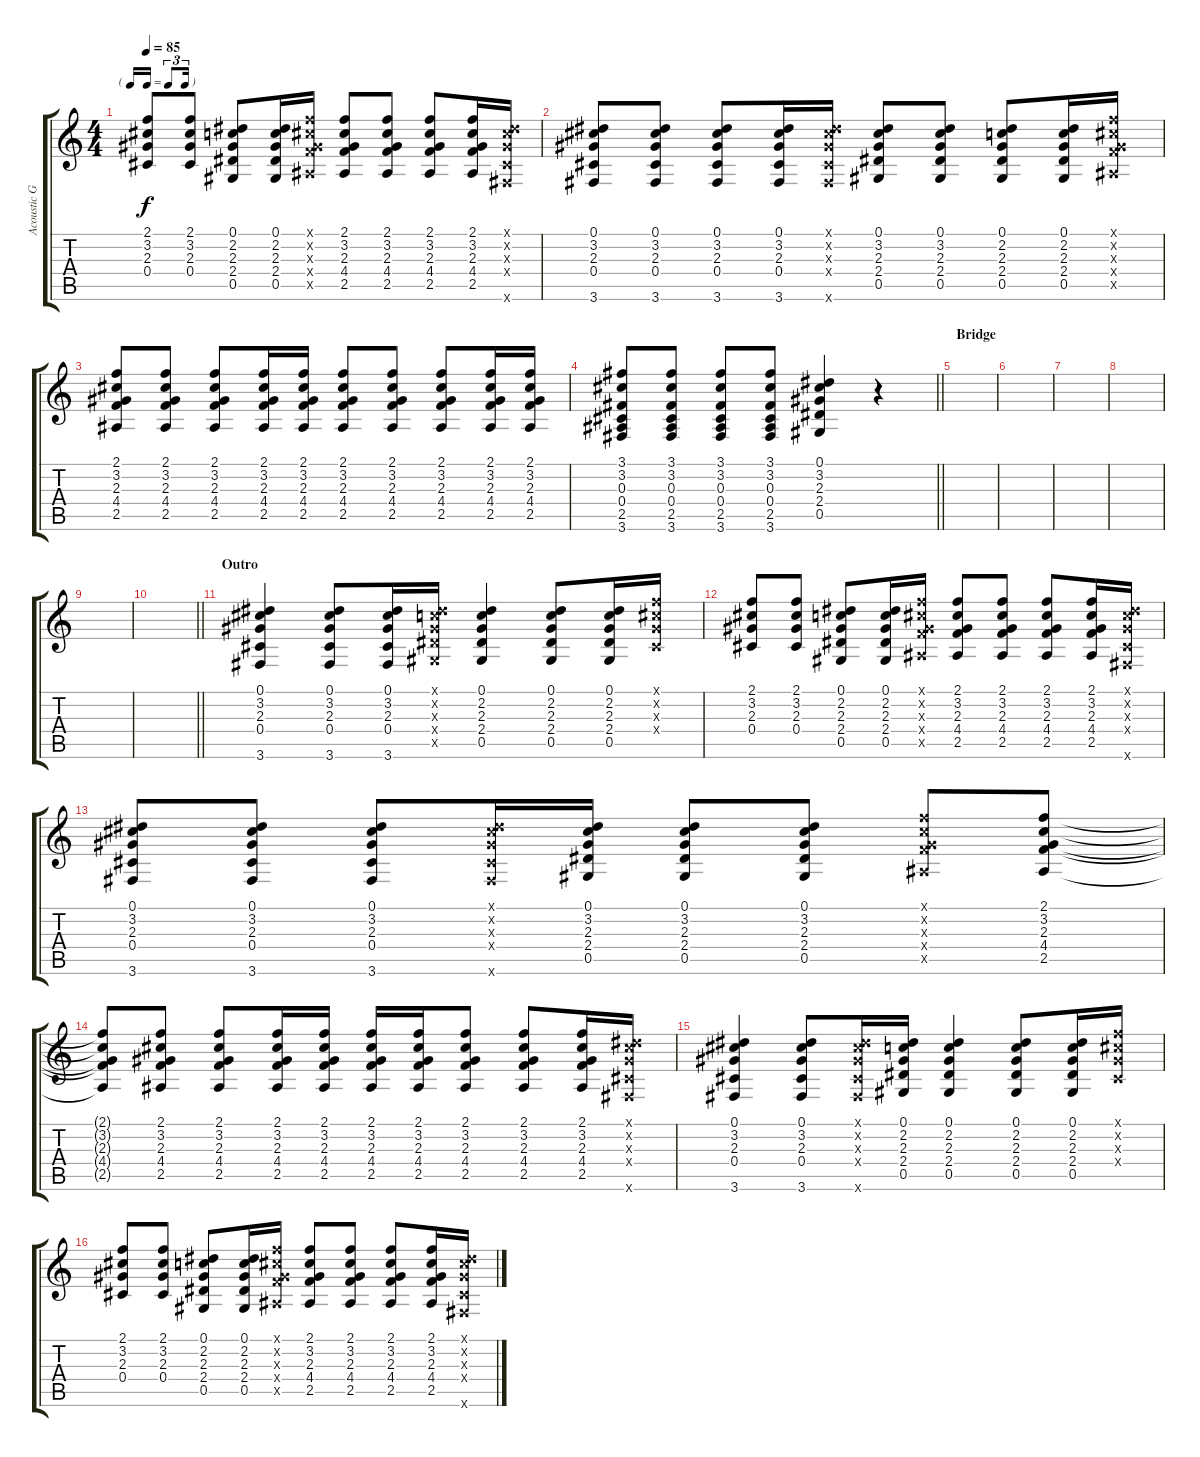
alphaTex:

\track ("Acoustic Guitar (L)" "Acoustic G") {instrument acousticguitarsteel}
\staff {score tabs}
\tuning (Eb4 Bb3 Gb3 Db3 Ab2 Eb2) {hide}
\ts (4 4)
\tf triplet16th
\tempo 85
\clef g2
\ks c
(2.1 3.2 2.3 0.4).8{dy f} (2.1 3.2 2.3 0.4).8 (0.1 2.2 2.3 2.4 0.5).8 (0.1 2.2 2.3 2.4 0.5).16 (2.1{x} 3.2{x} 2.3{x} 4.4{x} 2.5{x}).16 (2.1 3.2 2.3 4.4 2.5).8 (2.1 3.2 2.3 4.4 2.5).8 (2.1 3.2 2.3 4.4 2.5).8 (2.1 3.2 2.3 4.4 2.5).16 (0.1{x} 3.2{x} 2.3{x} 0.4{x} 3.6{x}).16 |
(0.1 3.2 2.3 0.4 3.6).8 (0.1 3.2 2.3 0.4 3.6).8 (0.1 3.2 2.3 0.4 3.6).8 (0.1 3.2 2.3 0.4 3.6).16 (0.1{x} 3.2{x} 2.3{x} 0.4{x} 3.6{x}).16 (0.1 3.2 2.3 2.4 0.5).8 (0.1 3.2 2.3 2.4 0.5).8 (0.1 2.2 2.3 2.4 0.5).8 (0.1 2.2 2.3 2.4 0.5).16 (2.1{x} 3.2{x} 2.3{x} 4.4{x} 2.5{x}).16 |
(2.1 3.2 2.3 4.4 2.5).8 (2.1 3.2 2.3 4.4 2.5).8 (2.1 3.2 2.3 4.4 2.5).8 (2.1 3.2 2.3 4.4 2.5).16 (2.1 3.2 2.3 4.4 2.5).16 (2.1 3.2 2.3 4.4 2.5).8 (2.1 3.2 2.3 4.4 2.5).8 (2.1 3.2 2.3 4.4 2.5).8 (2.1 3.2 2.3 4.4 2.5).16 (2.1 3.2 2.3 4.4 2.5).16 |
\barLineRight lightlight
(3.1 3.2 0.3 0.4 2.5 3.6).8 (3.1 3.2 0.3 0.4 2.5 3.6).8 (3.1 3.2 0.3 0.4 2.5 3.6).8 (3.1 3.2 0.3 0.4 2.5 3.6).8 (0.1 3.2 2.3 2.4 0.5).4 r.4 |
\section ("" "Bridge")
|
|
|
|
|
\barLineRight lightlight
|
\section ("" "Outro")
(0.1 3.2 2.3 0.4 3.6).4 (0.1 3.2 2.3 0.4 3.6).8 (0.1 3.2 2.3 0.4 3.6).16 (0.1{x} 2.2{x} 2.3{x} 2.4{x} 0.5{x}).16 (0.1 2.2 2.3 2.4 0.5).4 (0.1 2.2 2.3 2.4 0.5).8 (0.1 2.2 2.3 2.4 0.5).16 (2.1{x} 3.2{x} 2.3{x} 0.4{x}).16 |
(2.1 3.2 2.3 0.4).8 (2.1 3.2 2.3 0.4).8 (0.1 2.2 2.3 2.4 0.5).8 (0.1 2.2 2.3 2.4 0.5).16 (2.1{x} 3.2{x} 2.3{x} 4.4{x} 2.5{x}).16 (2.1 3.2 2.3 4.4 2.5).8 (2.1 3.2 2.3 4.4 2.5).8 (2.1 3.2 2.3 4.4 2.5).8 (2.1 3.2 2.3 4.4 2.5).16 (0.1{x} 3.2{x} 2.3{x} 0.4{x} 3.6{x}).16 |
(0.1 3.2 2.3 0.4 3.6).8 (0.1 3.2 2.3 0.4 3.6).8 (0.1 3.2 2.3 0.4 3.6).8 (0.1{x} 3.2{x} 2.3{x} 0.4{x} 3.6{x}).16 (0.1 3.2 2.3 2.4 0.5).16 (0.1 3.2 2.3 2.4 0.5).8 (0.1 3.2 2.3 2.4 0.5).8 (2.1{x} 3.2{x} 2.3{x} 4.4{x} 2.5{x}).8 (2.1 3.2 2.3 4.4 2.5).8 |
(2.1{t} 3.2{t} 2.3{t} 4.4{t} 2.5{t}).8 (2.1 3.2 2.3 4.4 2.5).8 (2.1 3.2 2.3 4.4 2.5).8 (2.1 3.2 2.3 4.4 2.5).16 (2.1 3.2 2.3 4.4 2.5).16 (2.1 3.2 2.3 4.4 2.5).16 (2.1 3.2 2.3 4.4 2.5).16 (2.1 3.2 2.3 4.4 2.5).8 (2.1 3.2 2.3 4.4 2.5).8 (2.1 3.2 2.3 4.4 2.5).16 (0.1{x} 3.2{x} 2.3{x} 0.4{x} 3.6{x}).16 |
(0.1 3.2 2.3 0.4 3.6).4 (0.1 3.2 2.3 0.4 3.6).8 (0.1{x} 3.2{x} 2.3{x} 0.4{x} 3.6{x}).16 (0.1 2.2 2.3 2.4 0.5).16 (0.1 2.2 2.3 2.4 0.5).4 (0.1 2.2 2.3 2.4 0.5).8 (0.1 2.2 2.3 2.4 0.5).16 (2.1{x} 3.2{x} 2.3{x} 0.4{x}).16 |
(2.1 3.2 2.3 0.4).8 (2.1 3.2 2.3 0.4).8 (0.1 2.2 2.3 2.4 0.5).8 (0.1 2.2 2.3 2.4 0.5).16 (2.1{x} 3.2{x} 2.3{x} 4.4{x} 2.5{x}).16 (2.1 3.2 2.3 4.4 2.5).8 (2.1 3.2 2.3 4.4 2.5).8 (2.1 3.2 2.3 4.4 2.5).8 (2.1 3.2 2.3 4.4 2.5).16 (0.1{x} 3.2{x} 2.3{x} 0.4{x} 3.6{x}).16
